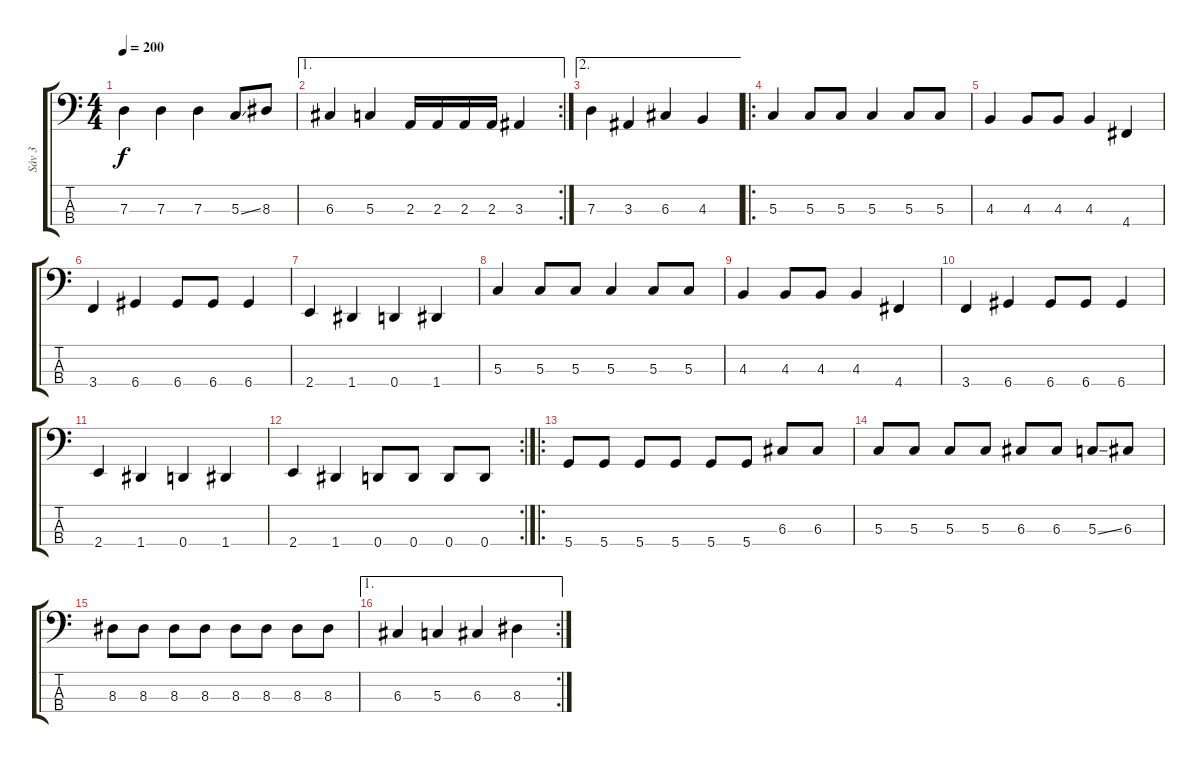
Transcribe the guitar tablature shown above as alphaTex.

\track ("Sáv 3" "Sáv 3") {instrument electricbassfinger}
\staff {score tabs}
\tuning (F2 C2 G1 D1) {hide}
\ts (4 4)
\tempo 200
\clef f4
\ks c
7.3.4{dy f} 7.3.4 7.3.4 5.3{ss}.8 8.3.8 |
\ae 1
\rc 2
6.3.4 5.3.4 2.3.16 2.3.16 2.3.16 2.3.16 3.3.4 |
\ae 2
7.3.4 3.3.4 6.3.4 4.3.4 |
\ro
5.3.4 5.3.8 5.3.8 5.3.4 5.3.8 5.3.8 |
4.3.4 4.3.8 4.3.8 4.3.4 4.4.4 |
3.4.4 6.4.4 6.4.8 6.4.8 6.4.4 |
2.4.4 1.4.4 0.4.4 1.4.4 |
5.3.4 5.3.8 5.3.8 5.3.4 5.3.8 5.3.8 |
4.3.4 4.3.8 4.3.8 4.3.4 4.4.4 |
3.4.4 6.4.4 6.4.8 6.4.8 6.4.4 |
2.4.4 1.4.4 0.4.4 1.4.4 |
\rc 2
2.4.4 1.4.4 0.4.8 0.4.8 0.4.8 0.4.8 |
\ro
5.4.8 5.4.8 5.4.8 5.4.8 5.4.8 5.4.8 6.3.8 6.3.8 |
5.3.8 5.3.8 5.3.8 5.3.8 6.3.8 6.3.8 5.3{ss}.8 6.3.8 |
8.3.8 8.3.8 8.3.8 8.3.8 8.3.8 8.3.8 8.3.8 8.3.8 |
\ae 1
\rc 2
6.3.4 5.3.4 6.3.4 8.3.4
